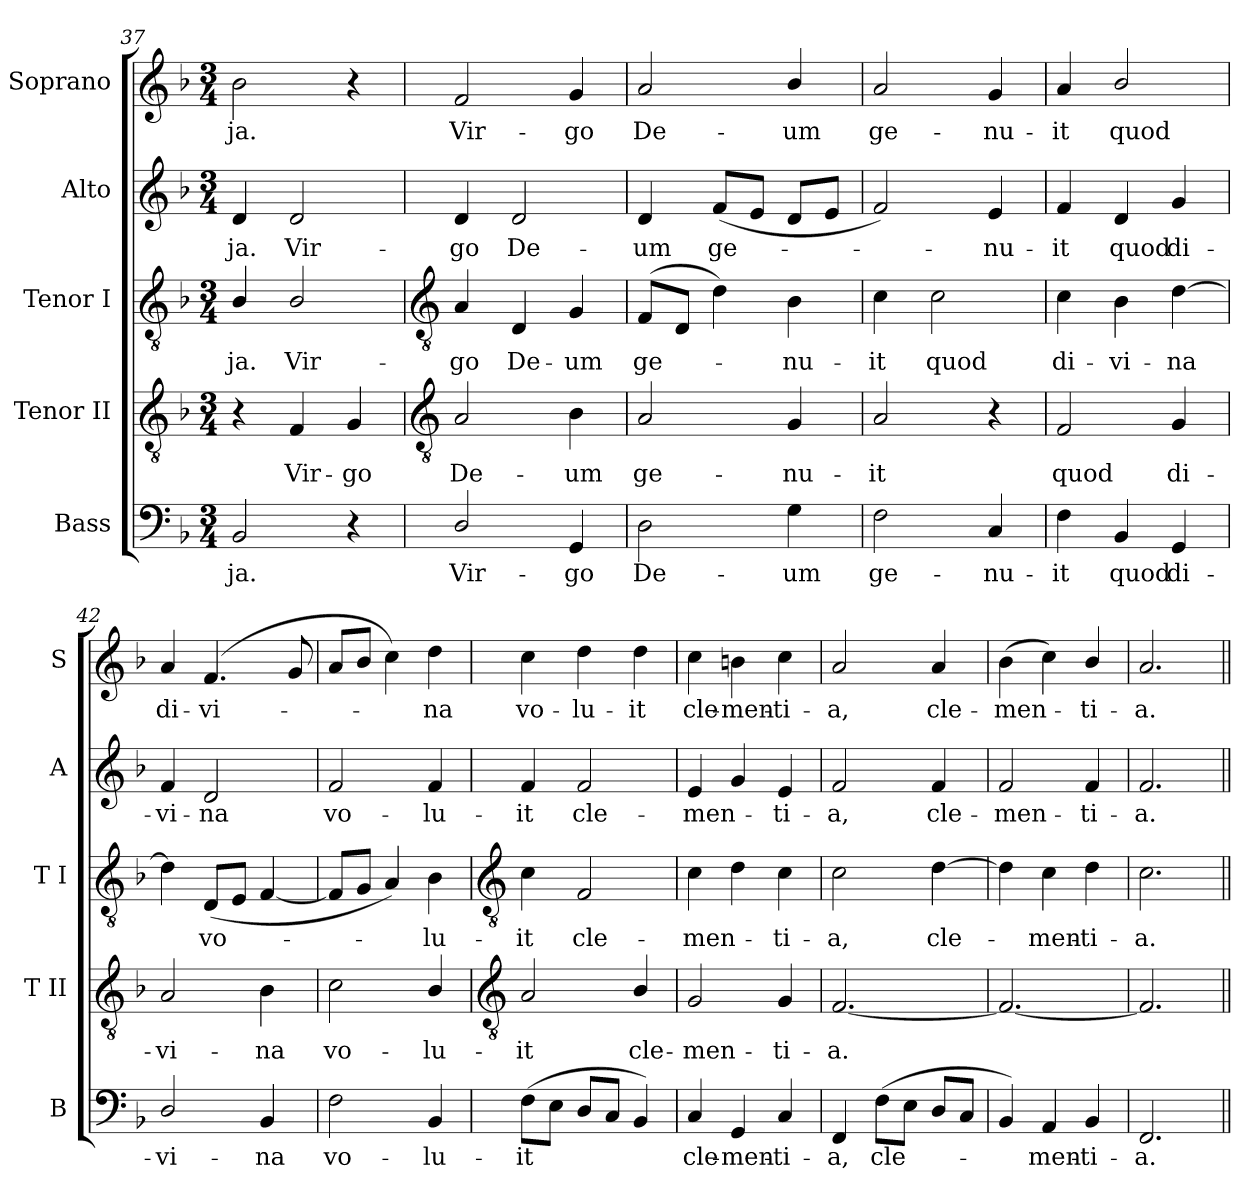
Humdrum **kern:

**kern	**text	**kern	**text	**kern	**text	**kern	**text	**kern	**text
*part5	*part5	*part4	*part4	*part3	*part3	*part2	*part2	*part1	*part1
*staff5	*staff5	*staff4	*staff4	*staff3	*staff3	*staff2	*staff2	*staff1	*staff1
*I"Bass	*	*I"Tenor II	*	*I"Tenor I	*	*I"Alto	*	*I"Soprano	*
*I'B	*	*I'T II	*	*I'T I	*	*I'A	*	*I'S	*
*clefF4	*	*clefGv2	*	*clefGv2	*	*clefG2	*	*clefG2	*
*k[b-]	*	*k[b-]	*	*k[b-]	*	*k[b-]	*	*k[b-]	*
*F:	*	*F:	*	*F:	*	*F:	*	*F:	*
*M3/4	*	*M3/4	*	*M3/4	*	*M3/4	*	*M3/4	*
=37	=37	=37	=37	=37	=37	=37	=37	=37	=37
!	!LO:LY:b	!	!	!	!LO:LY:b	!	!LO:LY:b	!	!LO:LY:b
2BB-	-ja.	4r	.	4B-/	ja.	4d	-ja.	2b-	ja.
!	!	!	!LO:LY:b	!	!LO:LY:b	!	!LO:LY:b	!	!
.	.	4F	Vir-	2B-/	Vir-	2d	Vir-	.	.
!	!	!	!LO:LY:b	!	!	!	!	!	!
4r	.	4G	-go	.	.	.	.	4r	.
!!LO:LB:g=z
=38	=38	=38	=38	=38	=38	=38	=38	=38	=38
*	*	*clefGv2	*	*clefGv2	*	*	*	*	*
!	!LO:LY:b	!	!LO:LY:b	!	!LO:LY:b	!	!LO:LY:b	!	!LO:LY:b
2D/	Vir-	2A	De-	4A	-go	4d	-go	2f	Vir-
!	!	!	!	!	!LO:LY:b	!	!LO:LY:b	!	!
.	.	.	.	4D	De-	2d	De-	.	.
!	!LO:LY:b	!	!LO:LY:b	!	!LO:LY:b	!	!	!	!LO:LY:b
4GG	-go	4B-	-um	4G	-um	.	.	4g	-go
=39	=39	=39	=39	=39	=39	=39	=39	=39	=39
!	!LO:LY:b	!	!LO:LY:b	!	!LO:LY:b	!	!LO:LY:b	!	!LO:LY:b
2D	De-	2A	ge-	(>8FL	ge-	4d	-um	2a	De-
.	.	.	.	8DJ	.	.	.	.	.
!	!	!	!	!	!	!	!LO:LY:b	!	!
.	.	.	.	4d)	.	(<8fL	ge-	.	.
.	.	.	.	.	.	8eJ	.	.	.
!	!LO:LY:b	!	!LO:LY:b	!	!LO:LY:b	!	!	!	!LO:LY:b
4G	-um	4G	-nu-	4B-	-nu-	8dL	.	4b-/	-um
.	.	.	.	.	.	8eJ	.	.	.
=40	=40	=40	=40	=40	=40	=40	=40	=40	=40
!	!LO:LY:b	!	!LO:LY:b	!	!LO:LY:b	!	!	!	!LO:LY:b
2F	ge-	2A	-it	4c	-it	2f)	.	2a	ge-
!	!	!	!	!	!LO:LY:b	!	!	!	!
.	.	.	.	2c	quod	.	.	.	.
!	!LO:LY:b	!	!	!	!	!	!LO:LY:b	!	!LO:LY:b
4C	-nu-	4r	.	.	.	4e	nu-	4g	-nu-
=41	=41	=41	=41	=41	=41	=41	=41	=41	=41
!	!LO:LY:b	!	!LO:LY:b	!	!LO:LY:b	!	!LO:LY:b	!	!LO:LY:b
4F	-it	2F	quod	4c	di-	4f	-it	4a	-it
!	!LO:LY:b	!	!	!	!LO:LY:b	!	!LO:LY:b	!	!LO:LY:b
4BB-	quod	.	.	4B-	-vi-	4d	quod	2b-/	quod
!	!LO:LY:b	!	!LO:LY:b	!	!LO:LY:b	!	!LO:LY:b	!	!
4GG	di-	4G	di-	[4d	-na	4g	di-	.	.
=42	=42	=42	=42	=42	=42	=42	=42	=42	=42
!	!LO:LY:b	!	!LO:LY:b	!	!	!	!LO:LY:b	!	!LO:LY:b
2D/	-vi-	2A	-vi-	4d]	.	4f	-vi-	4a	di-
!	!	!	!	!	!LO:LY:b	!	!LO:LY:b	!	!LO:LY:b
.	.	.	.	(<8DL	vo-	2d	-na	(<4.f	-vi-
.	.	.	.	8EJ	.	.	.	.	.
!	!LO:LY:b	!	!LO:LY:b	!	!	!	!	!	!
4BB-	-na	4B-	-na	[4F	.	.	.	.	.
.	.	.	.	.	.	.	.	8g	.
=43	=43	=43	=43	=43	=43	=43	=43	=43	=43
!	!LO:LY:b	!	!LO:LY:b	!	!	!	!LO:LY:b	!	!
2F	vo-	2c	vo-	8FL]	.	2f	vo-	8aL	.
.	.	.	.	8GJ	.	.	.	8b-J	.
.	.	.	.	4A)	.	.	.	4cc)	.
!	!LO:LY:b	!	!LO:LY:b	!	!LO:LY:b	!	!LO:LY:b	!	!LO:LY:b
4BB-	-lu-	4B-/	-lu-	4B-	lu-	4f	-lu-	4dd	na
!!LO:LB:g=z
=44	=44	=44	=44	=44	=44	=44	=44	=44	=44
*	*	*clefGv2	*	*clefGv2	*	*	*	*	*
!	!LO:LY:b	!	!LO:LY:b	!	!LO:LY:b	!	!LO:LY:b	!	!LO:LY:b
(<8FL	-it	2A	-it	4c	-it	4f	-it	4cc	vo-
8EJ	.	.	.	.	.	.	.	.	.
!	!	!	!	!	!LO:LY:b	!	!LO:LY:b	!	!LO:LY:b
8DL	.	.	.	2F	cle-	2f	cle-	4dd	-lu-
8CJ	.	.	.	.	.	.	.	.	.
!	!	!	!LO:LY:b	!	!	!	!	!	!LO:LY:b
4BB-)	.	4B-/	cle-	.	.	.	.	4dd	-it
=45	=45	=45	=45	=45	=45	=45	=45	=45	=45
!	!LO:LY:b	!	!LO:LY:b	!	!LO:LY:b	!	!LO:LY:b	!	!LO:LY:b
4C	cle-	2G	-men-	4c	-men-	4e	-men-	4cc	cle-
!	!LO:LY:b	!	!	!	!	!	!	!	!LO:LY:b
4GG	-men-	.	.	4d	.	4g	.	4bn	-men-
!	!LO:LY:b	!	!LO:LY:b	!	!LO:LY:b	!	!LO:LY:b	!	!LO:LY:b
4C	-ti-	4G	-ti-	4c	-ti-	4e	-ti-	4cc	-ti-
=46	=46	=46	=46	=46	=46	=46	=46	=46	=46
!	!LO:LY:b	!	!LO:LY:b	!	!LO:LY:b	!	!LO:LY:b	!	!LO:LY:b
4FF	-a,	[2.F	-a.	2c	-a,	2f	-a,	2a	-a,
!	!LO:LY:b	!	!	!	!	!	!	!	!
(>8FL	cle-	.	.	.	.	.	.	.	.
8EJ	.	.	.	.	.	.	.	.	.
!	!	!	!	!	!LO:LY:b	!	!LO:LY:b	!	!LO:LY:b
8DL	.	.	.	[4d	cle-	4f	cle-	4a	cle-
8CJ	.	.	.	.	.	.	.	.	.
=47	=47	=47	=47	=47	=47	=47	=47	=47	=47
!	!	!	!	!	!	!	!LO:LY:b	!	!LO:LY:b
4BB-)	.	2.F_	.	4d]	.	2f	-men-	(>4b-	-men-
!	!LO:LY:b	!	!	!	!LO:LY:b	!	!	!	!
4AA	men-	.	.	4c	men-	.	.	4cc)	.
!	!LO:LY:b	!	!	!	!LO:LY:b	!	!LO:LY:b	!	!LO:LY:b
4BB-	-ti-	.	.	4d	-ti-	4f	-ti-	4b-/	ti-
=48	=48	=48	=48	=48	=48	=48	=48	=48	=48
!	!LO:LY:b	!	!	!	!LO:LY:b	!	!LO:LY:b	!	!LO:LY:b
2.FF	-a.	2.F]	.	2.c	-a.	2.f	-a.	2.a	-a.
=||	=||	=||	=||	=||	=||	=||	=||	=||	=||
*-	*-	*-	*-	*-	*-	*-	*-	*-	*-
